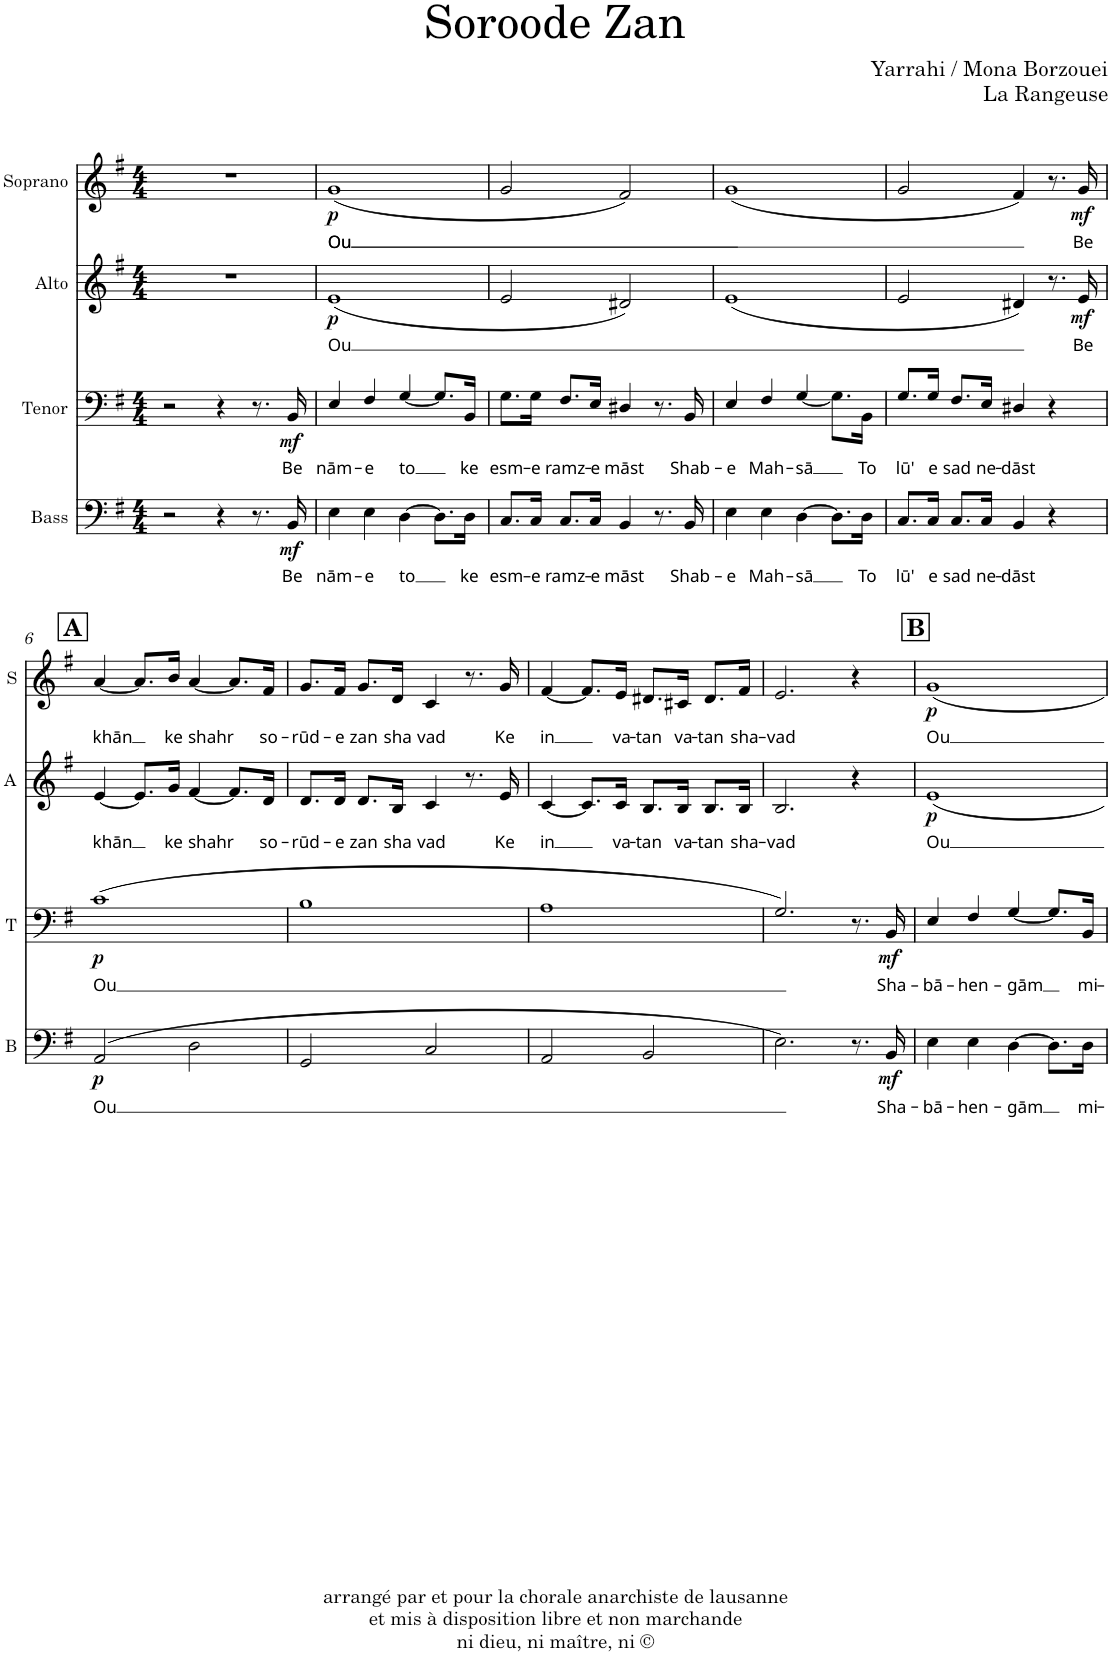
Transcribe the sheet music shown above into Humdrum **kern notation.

**kern	**text	**dynam	**kern	**text	**dynam	**kern	**text	**dynam	**kern	**text	**dynam
*part4	*part4	*part4	*part3	*part3	*part3	*part2	*part2	*part2	*part1	*part1	*part1
*staff4	*staff4	*staff4	*staff3	*staff3	*staff3	*staff2	*staff2	*staff2	*staff1	*staff1	*staff1
*I"Bass	*	*	*I"Tenor	*	*	*I"Alto	*	*	*I"Soprano	*	*
*I'B	*	*	*I'T	*	*	*I'A	*	*	*I'S	*	*
*clefF4	*	*	*clefF4	*	*	*clefG2	*	*	*clefG2	*	*
*k[f#]	*	*	*k[f#]	*	*	*k[f#]	*	*	*k[f#]	*	*
*M4/4	*	*	*M4/4	*	*	*M4/4	*	*	*M4/4	*	*
=1	=1	=1	=1	=1	=1	=1	=1	=1	=1	=1	=1
2r	.	.	2r	.	.	1r	.	.	1r	.	.
4r	.	.	4r	.	.	.	.	.	.	.	.
8.r	.	.	8.r	.	.	.	.	.	.	.	.
!	!LO:LY:b	!LO:DY:b	!	!LO:LY:b	!LO:DY:b	!	!	!	!	!	!
16BB/	Be	mf	16BB/	Be	mf	.	.	.	.	.	.
=2	=2	=2	=2	=2	=2	=2	=2	=2	=2	=2	=2
!	!LO:LY:b	!	!	!LO:LY:b	!	!	!LO:LY:b	!LO:DY:b	!	!LO:LY:b	!LO:DY:b
4E\	nām-	.	4E/	nām-	.	(<1e	Ou	p	(<1g	Ou	p
!	!LO:LY:b	!	!	!LO:LY:b	!	!	!	!	!	!	!
4E\	-e	.	4F#/	-e	.	.	.	.	.	.	.
!	!LO:LY:b	!	!	!LO:LY:b	!	!	!	!	!	!	!
[4D\	to	.	[<4G/	to	.	.	.	.	.	.	.
8.D\L]	.	.	8.G/L]	.	.	.	.	.	.	.	.
!	!LO:LY:b	!	!	!LO:LY:b	!	!	!	!	!	!	!
16D\Jk	ke	.	16BB/Jk	ke	.	.	.	.	.	.	.
=3	=3	=3	=3	=3	=3	=3	=3	=3	=3	=3	=3
!	!LO:LY:b	!	!	!LO:LY:b	!	!	!	!	!	!	!
8.C/L	esm-	.	8.G\L	esm-	.	2e/	.	.	2g/	.	.
!	!LO:LY:b	!	!	!LO:LY:b	!	!	!	!	!	!	!
16C/Jk	-e	.	16G\Jk	-e	.	.	.	.	.	.	.
!	!LO:LY:b	!	!	!LO:LY:b	!	!	!	!	!	!	!
8.C/L	ramz-	.	8.F#/L	ramz-	.	.	.	.	.	.	.
!	!LO:LY:b	!	!	!LO:LY:b	!	!	!	!	!	!	!
16C/Jk	-e	.	16E/Jk	-e	.	.	.	.	.	.	.
!	!LO:LY:b	!	!	!LO:LY:b	!	!	!	!	!	!	!
4BB/	māst	.	4D#X/	māst	.	2d#X/)	.	.	2f#/)	.	.
8.r	.	.	8.r	.	.	.	.	.	.	.	.
!	!LO:LY:b	!	!	!LO:LY:b	!	!	!	!	!	!	!
16BB/	Shab-	.	16BB/	Shab-	.	.	.	.	.	.	.
=4	=4	=4	=4	=4	=4	=4	=4	=4	=4	=4	=4
!	!LO:LY:b	!	!	!LO:LY:b	!	!	!	!	!	!	!
4E\	-e	.	4E/	-e	.	(<1e	.	.	(<1g	.	.
!	!LO:LY:b	!	!	!LO:LY:b	!	!	!	!	!	!	!
4E\	Mah-	.	4F#/	Mah-	.	.	.	.	.	.	.
!	!LO:LY:b	!	!	!LO:LY:b	!	!	!	!	!	!	!
[>4D\	-sā	.	[<4G/	-sā	.	.	.	.	.	.	.
8.D\L]	.	.	8.G\L]	.	.	.	.	.	.	.	.
!	!LO:LY:b	!	!	!LO:LY:b	!	!	!	!	!	!	!
16D\Jk	To	.	16BB\Jk	To	.	.	.	.	.	.	.
=5	=5	=5	=5	=5	=5	=5	=5	=5	=5	=5	=5
!	!LO:LY:b	!	!	!LO:LY:b	!	!	!	!	!	!	!
8.C/L	lū'	.	8.G/L	lū'	.	2e/	.	.	2g/	.	.
!	!LO:LY:b	!	!	!LO:LY:b	!	!	!	!	!	!	!
16C/Jk	e	.	16G/Jk	e	.	.	.	.	.	.	.
!	!LO:LY:b	!	!	!LO:LY:b	!	!	!	!	!	!	!
8.C/L	sad	.	8.F#/L	sad	.	.	.	.	.	.	.
!	!LO:LY:b	!	!	!LO:LY:b	!	!	!	!	!	!	!
16C/Jk	ne-	.	16E/Jk	ne-	.	.	.	.	.	.	.
!	!LO:LY:b	!	!	!LO:LY:b	!	!	!	!	!	!	!
4BB/	-dāst	.	4D#X/	-dāst	.	4d#X/)	.	.	4f#/)	.	.
4r	.	.	4r	.	.	8.r	.	.	8.r	.	.
!	!	!	!	!	!	!	!LO:LY:b	!LO:DY:b	!	!LO:LY:b	!LO:DY:b
.	.	.	.	.	.	16e/	Be	mf	16g/	Be	mf
!!LO:LB:g=z
!!LO:REH:place=s1:a:B:cj:fs=14:t=A
=6	=6	=6	=6	=6	=6	=6	=6	=6	=6	=6	=6
!	!LO:LY:b	!LO:DY:b	!	!LO:LY:b	!LO:DY:b	!	!LO:LY:b	!	!	!LO:LY:b	!
(>2AA/	Ou	p	(>1c	Ou	p	[<4e/	khān	.	[<4a/	khān	.
.	.	.	.	.	.	8.e/L]	.	.	8.a/L]	.	.
!	!	!	!	!	!	!	!LO:LY:b	!	!	!LO:LY:b	!
.	.	.	.	.	.	16g/Jk	ke	.	16b/Jk	ke	.
!	!	!	!	!	!	!	!LO:LY:b	!	!	!LO:LY:b	!
2D\	.	.	.	.	.	[<4f#/	shahr	.	[<4a/	shahr	.
.	.	.	.	.	.	8.f#/L]	.	.	8.a/L]	.	.
!	!	!	!	!	!	!	!LO:LY:b	!	!	!LO:LY:b	!
.	.	.	.	.	.	16d/Jk	so-	.	16f#/Jk	so-	.
=7	=7	=7	=7	=7	=7	=7	=7	=7	=7	=7	=7
!	!	!	!	!	!	!	!LO:LY:b	!	!	!LO:LY:b	!
2GG/	.	.	1B	.	.	8.d/L	-rūd-	.	8.g/L	-rūd-	.
!	!	!	!	!	!	!	!LO:LY:b	!	!	!LO:LY:b	!
.	.	.	.	.	.	16d/Jk	-e	.	16f#/Jk	-e	.
!	!	!	!	!	!	!	!LO:LY:b	!	!	!LO:LY:b	!
.	.	.	.	.	.	8.d/L	zan	.	8.g/L	zan	.
!	!	!	!	!	!	!	!LO:LY:b	!	!	!LO:LY:b	!
.	.	.	.	.	.	16B/Jk	sha	.	16d/Jk	sha	.
!	!	!	!	!	!	!	!LO:LY:b	!	!	!LO:LY:b	!
2C/	.	.	.	.	.	4c/	vad	.	4c/	vad	.
.	.	.	.	.	.	8.r	.	.	8.r	.	.
!	!	!	!	!	!	!	!LO:LY:b	!	!	!LO:LY:b	!
.	.	.	.	.	.	16e/	Ke	.	16g/	Ke	.
=8	=8	=8	=8	=8	=8	=8	=8	=8	=8	=8	=8
!	!	!	!	!	!	!	!LO:LY:b	!	!	!LO:LY:b	!
2AA/	.	.	1A	.	.	[<4c/	in	.	[<4f#/	in	.
.	.	.	.	.	.	8.c/L]	.	.	8.f#/L]	.	.
!	!	!	!	!	!	!	!LO:LY:b	!	!	!LO:LY:b	!
.	.	.	.	.	.	16c/Jk	va-	.	16e/Jk	va-	.
!	!	!	!	!	!	!	!LO:LY:b	!	!	!LO:LY:b	!
2BB/	.	.	.	.	.	8.B/L	-tan	.	8.d#X/L	-tan	.
!	!	!	!	!	!	!	!LO:LY:b	!	!	!LO:LY:b	!
.	.	.	.	.	.	16B/Jk	va-	.	16c#X/Jk	va-	.
!	!	!	!	!	!	!	!LO:LY:b	!	!	!LO:LY:b	!
.	.	.	.	.	.	8.B/L	-tan	.	8.d#/L	-tan	.
!	!	!	!	!	!	!	!LO:LY:b	!	!	!LO:LY:b	!
.	.	.	.	.	.	16B/Jk	sha-	.	16f#/Jk	sha-	.
=9	=9	=9	=9	=9	=9	=9	=9	=9	=9	=9	=9
!	!	!	!	!	!	!	!LO:LY:b	!	!	!LO:LY:b	!
2.E\)	.	.	2.G/)	.	.	2.B/	-vad	.	2.e/	-vad	.
8.r	.	.	8.r	.	.	4r	.	.	4r	.	.
!	!LO:LY:b	!LO:DY:b	!	!LO:LY:b	!LO:DY:b	!	!	!	!	!	!
16BB/	Sha-	mf	16BB/	Sha-	mf	.	.	.	.	.	.
!!LO:REH:place=s1:a:B:cj:fs=14:t=B
=10	=10	=10	=10	=10	=10	=10	=10	=10	=10	=10	=10
!	!LO:LY:b	!	!	!LO:LY:b	!	!	!LO:LY:b	!LO:DY:b	!	!LO:LY:b	!LO:DY:b
4E\	-bā-	.	4E/	-bā-	.	1e	Ou	p	1g	Ou	p
!	!LO:LY:b	!	!	!LO:LY:b	!	!	!	!	!	!	!
4E\	-hen-	.	4F#/	-hen-	.	.	.	.	.	.	.
!	!LO:LY:b	!	!	!LO:LY:b	!	!	!	!	!	!	!
[>4D\	-gām	.	[<4G/	-gām	.	.	.	.	.	.	.
8.D\L]	.	.	8.G/L]	.	.	.	.	.	.	.	.
!	!LO:LY:b	!	!	!LO:LY:b	!	!	!	!	!	!	!
16D\Jk	mi-	.	16BB/Jk	mi-	.	.	.	.	.	.	.
=	=	=	=	=	=	=	=	=	=	=	=
*-	*-	*-	*-	*-	*-	*-	*-	*-	*-	*-	*-
